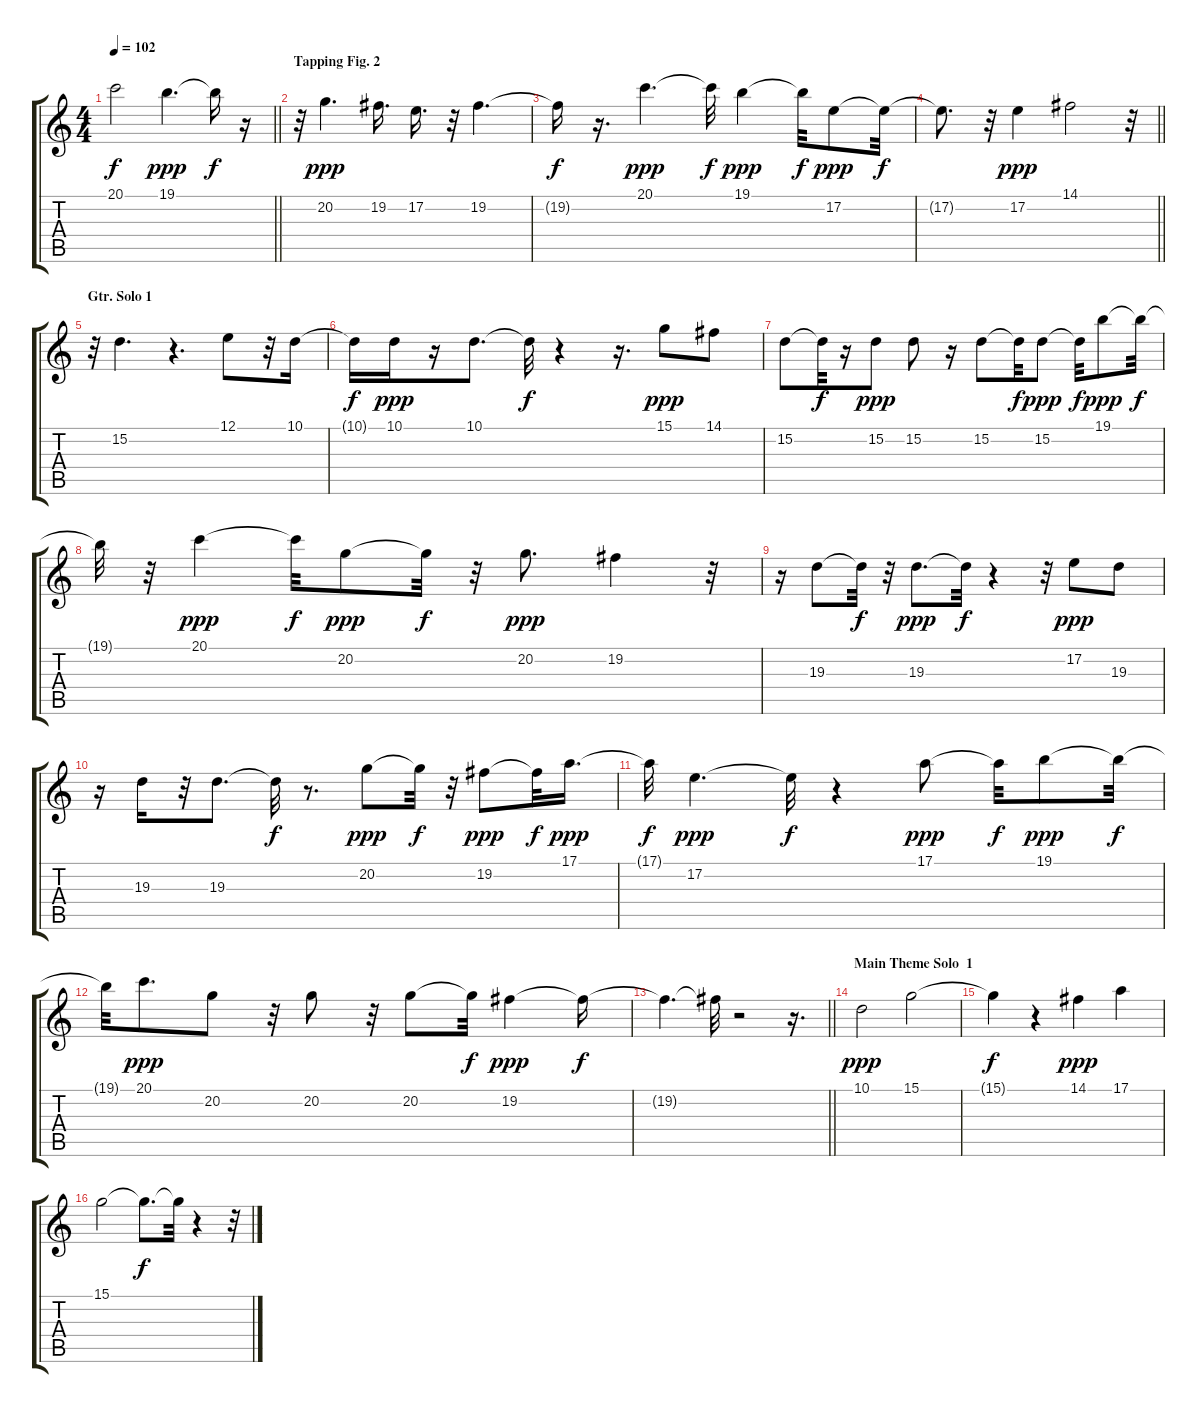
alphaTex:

\track "" {mute instrument frenchhorn}
\staff {score tabs}
\tuning (E4 B3 G3 D3 A2 E2) {hide}
\ts (4 4)
\tempo 102
\clef g2
\barLineRight lightlight
\ks c
20.1{t}.2{dy f} 19.1.4{d dy ppp} 19.1{t}.16{dy f} r.16 |
\section ("" "Tapping Fig. 2")
r.32 20.2.4{d dy ppp} 19.2.16{d} 17.2.16{d} r.32 19.2.4{d} |
19.2{t}.16{dy f} r.16{d} 20.1.4{d dy ppp} 20.1{t}.32{dy f} 19.1.4{dy ppp} 19.1{t}.32{dy f} 17.2.8{dy ppp} 17.2{t}.32{dy f} |
\barLineRight lightlight
17.2{t}.8{d} r.32 17.2.4{dy ppp} 14.1.2 r.32 |
\section ("" "Gtr. Solo 1")
r.32 15.2.4{d} r.4{d} 12.1.8 r.32 10.1.16 |
10.1{t}.16{dy f} 10.1.16{dy ppp} r.16 10.1.8{d} 10.1{t}.32{dy f} r.4 r.16{d} 15.1.8{dy ppp} 14.1.8 |
15.2.8 15.2{t}.32{dy f} r.16 15.2.8{dy ppp} 15.2.8 r.16 15.2.8 15.2{t}.32{dy f} 15.2.8{dy ppp} 15.2{t}.32{dy f} 19.1.8{dy ppp} 19.1{t}.32{dy f} |
19.1{t}.32 r.32 20.1.4{dy ppp} 20.1{t}.32{dy f} 20.2.8{dy ppp} 20.2{t}.32{dy f} r.32 20.2.8{d dy ppp} 19.2.4 r.32 |
r.16 19.3.8 19.3{t}.32{dy f} r.32 19.3.8{d dy ppp} 19.3{t}.32{dy f} r.4 r.32 17.2.8{dy ppp} 19.3.8 |
r.16 19.3.16 r.32 19.3.8{d} 19.3{t}.32{dy f} r.8{d} 20.2.8{dy ppp} 20.2{t}.32{dy f} r.32 19.2.8{dy ppp} 19.2{t}.32{dy f} 17.1.16{d dy ppp} |
17.1{t}.32{dy f} 17.2.4{d dy ppp} 17.2{t}.32{dy f} r.4 17.1.8{dy ppp} 17.1{t}.32{dy f} 19.1.8{dy ppp} 19.1{t}.32{dy f} |
19.1{t}.32 20.1.8{d dy ppp} 20.2.8 r.32 20.2.8 r.32 20.2.8 20.2{t}.32{dy f} 19.2.4{dy ppp} 19.2{t}.16{dy f} |
\barLineRight lightlight
19.2{t}.4{d} 19.2{t}.32 r.2 r.16{d} |
\section ("" "Main Theme Solo  1")
10.1.2{dy ppp} 15.1.2 |
15.1{t}.4{dy f} r.4 14.1.4{dy ppp} 17.1.4 |
15.1.2 15.1{t}.8{d dy f} 15.1{t}.32 r.4 r.32
